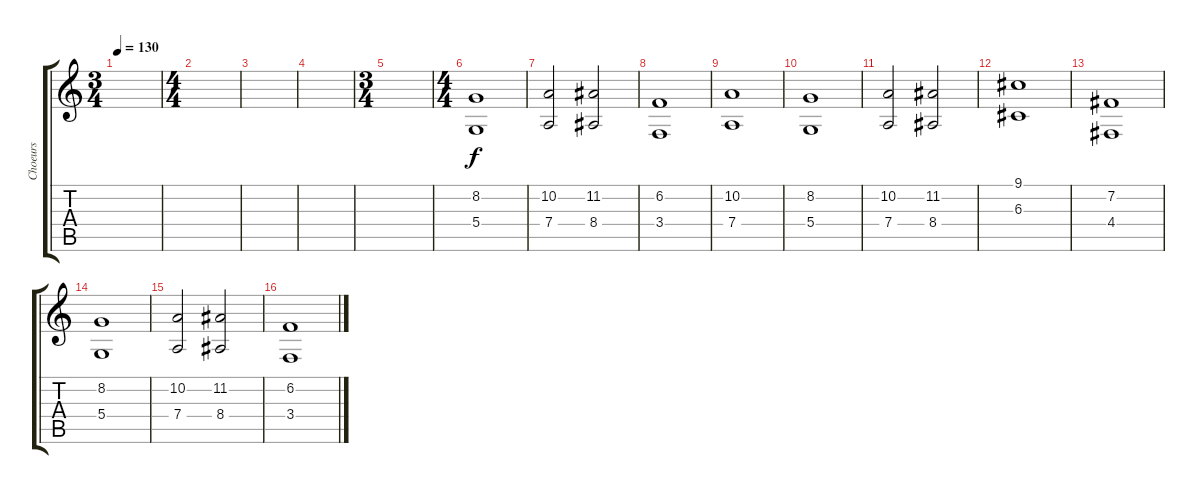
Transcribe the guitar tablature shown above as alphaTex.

\track ("Choeurs" "Choeurs") {instrument choiraahs}
\staff {score tabs}
\tuning (E4 B3 G3 D3 A2 E2) {hide}
\ts (3 4)
\tempo 130
\clef g2
\ks c
|
\ts (4 4)
|
|
|
\ts (3 4)
|
\ts (4 4)
(8.2 5.4).1{volume 13} |
(10.2 7.4).2 (11.2 8.4).2 |
(6.2 3.4).1 |
(10.2 7.4).1 |
(8.2 5.4).1 |
(10.2 7.4).2 (11.2 8.4).2 |
(9.1 6.3).1 |
(7.2 4.4).1 |
(8.2 5.4).1{volume 13} |
(10.2 7.4).2 (11.2 8.4).2 |
(6.2 3.4).1
